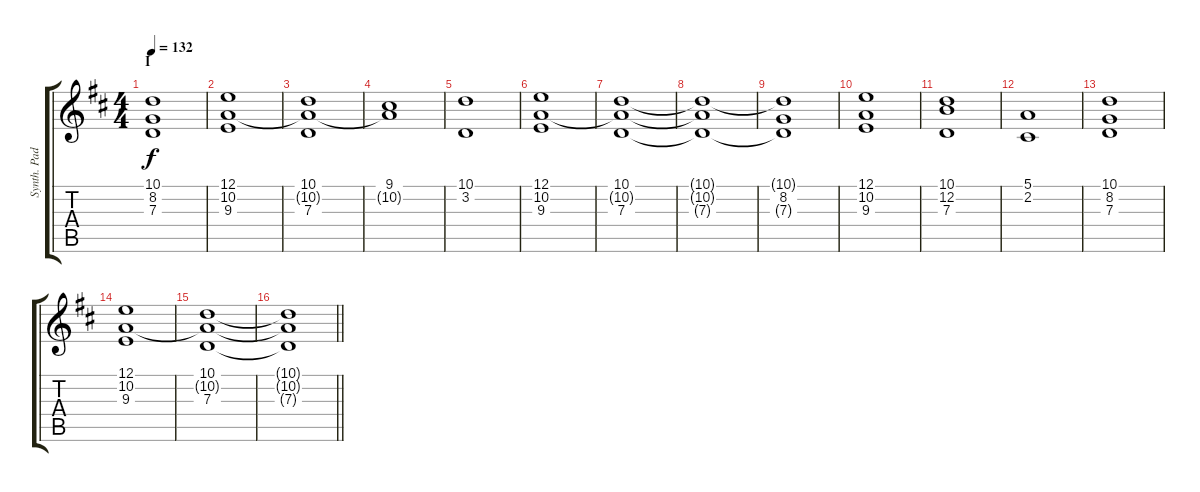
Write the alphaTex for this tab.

\track ("Synth. Pad III" "Synth. Pad") {instrument pad2warm}
\staff {score tabs}
\tuning (E4 B3 G3 D3 A2 E2) {hide}
\ts (4 4)
\section ("" "I")
\tempo 132
\clef g2
\ks d
(10.1 8.2 7.3).1{dy f} |
(12.1 10.2 9.3).1 |
(10.1 10.2{t} 7.3).1 |
(9.1 10.2{t}).1 |
(10.1 3.2).1 |
(12.1 10.2 9.3).1 |
(10.1 10.2{t} 7.3).1 |
(10.1{t} 10.2{t} 7.3{t}).1 |
(10.1{t} 8.2 7.3{t}).1 |
(12.1 10.2 9.3).1 |
(10.1 12.2 7.3).1 |
(5.1 2.2).1 |
(10.1 8.2 7.3).1 |
(12.1 10.2 9.3).1 |
(10.1 10.2{t} 7.3).1 |
\barLineRight lightlight
(10.1{t} 10.2{t} 7.3{t}).1
